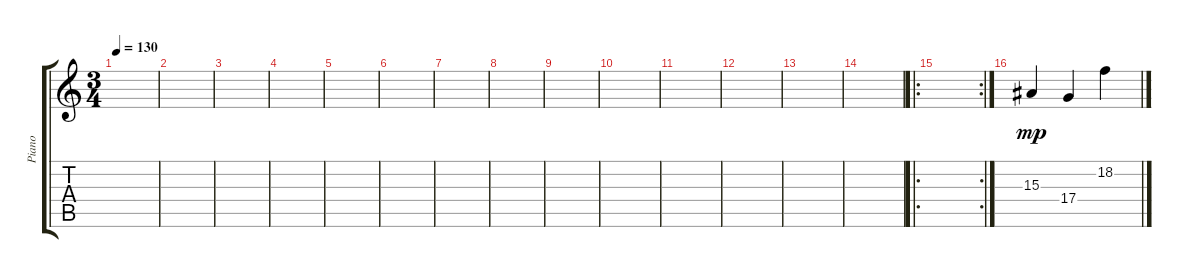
\track ("Piano" "Piano") {instrument acousticgrandpiano}
\staff {score tabs}
\tuning (E4 B3 G3 D3 A2 E2) {hide}
\ts (3 4)
\tempo 130
\clef g2
\ks c
|
|
|
|
|
|
|
|
|
|
|
|
|
|
\ro
\rc 2
|
15.3.4{dy mp} 17.4.4 18.2.4
